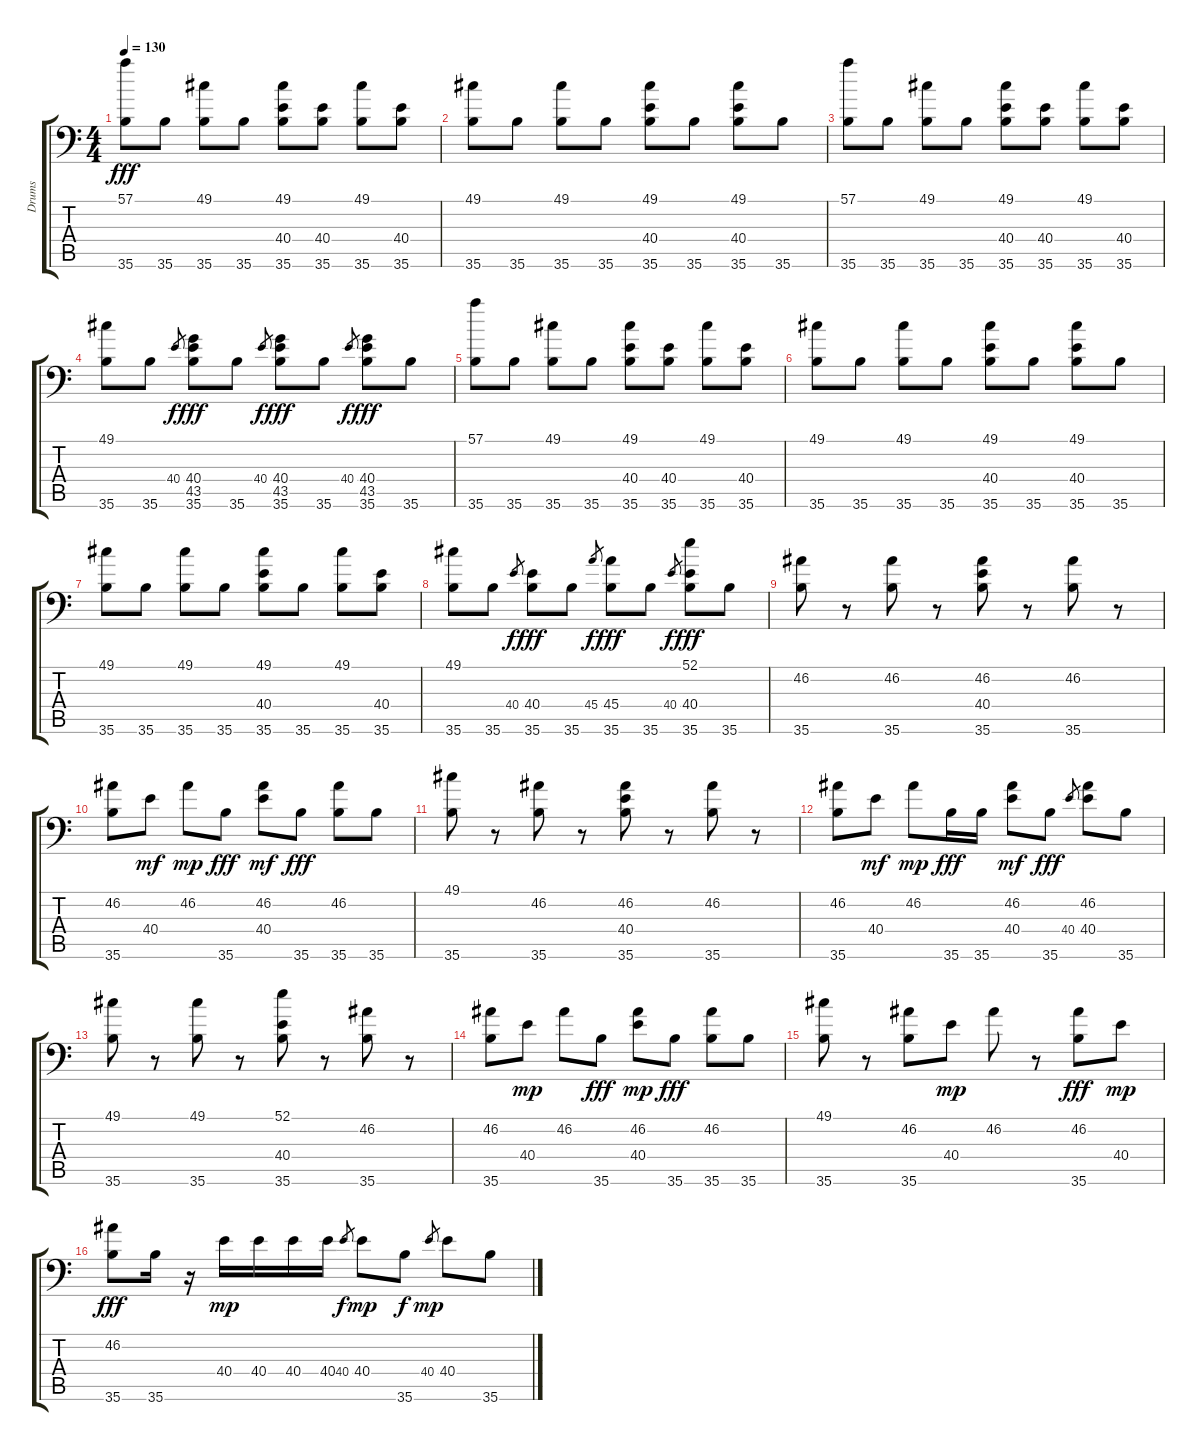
\track ("Drums" "Drums") {instrument acousticgrandpiano}
\staff {score tabs}
\tuning (C-1 C-1 C-1 C-1 C-1 C-1) {hide}
\ts (4 4)
\tempo 130
\clef f4
\ks c
(57.1 35.6).8{dy fff} 35.6.8 (49.1 35.6).8 35.6.8 (49.1 40.4 35.6).8 (40.4 35.6).8 (49.1 35.6).8 (40.4 35.6).8 |
(49.1 35.6).8 35.6.8 (49.1 35.6).8 35.6.8 (49.1 40.4 35.6).8 35.6.8 (49.1 40.4 35.6).8 35.6.8 |
(57.1 35.6).8 35.6.8 (49.1 35.6).8 35.6.8 (49.1 40.4 35.6).8 (40.4 35.6).8 (49.1 35.6).8 (40.4 35.6).8 |
(49.1 35.6).8 35.6.8 40.4.8{gr dy f} (40.4 43.5 35.6).8{dy fff} 35.6.8 40.4.8{gr dy f} (40.4 43.5 35.6).8{dy fff} 35.6.8 40.4.8{gr dy f} (40.4 43.5 35.6).8{dy fff} 35.6.8 |
(57.1 35.6).8 35.6.8 (49.1 35.6).8 35.6.8 (49.1 40.4 35.6).8 (40.4 35.6).8 (49.1 35.6).8 (40.4 35.6).8 |
(49.1 35.6).8 35.6.8 (49.1 35.6).8 35.6.8 (49.1 40.4 35.6).8 35.6.8 (49.1 40.4 35.6).8 35.6.8 |
(49.1 35.6).8 35.6.8 (49.1 35.6).8 35.6.8 (49.1 40.4 35.6).8 35.6.8 (49.1 35.6).8 (40.4 35.6).8 |
(49.1 35.6).8 35.6.8 40.4.8{gr dy f} (40.4 35.6).8{dy fff} 35.6.8 45.4.8{gr dy f} (45.4 35.6).8{dy fff} 35.6.8 40.4.8{gr dy f} (52.1 40.4 35.6).8{dy fff} 35.6.8 |
(46.2 35.6).8 r.8 (46.2 35.6).8 r.8 (46.2 40.4 35.6).8 r.8 (46.2 35.6).8 r.8 |
(46.2 35.6).8 40.4.8{dy mf} 46.2.8{dy mp} 35.6.8{dy fff} (46.2 40.4).8{dy mf} 35.6.8{dy fff} (46.2 35.6).8 35.6.8 |
(49.1 35.6).8 r.8 (46.2 35.6).8 r.8 (46.2 40.4 35.6).8 r.8 (46.2 35.6).8 r.8 |
(46.2 35.6).8 40.4.8{dy mf} 46.2.8{dy mp} 35.6.16{dy fff} 35.6.16 (46.2 40.4).8{dy mf} 35.6.8{dy fff} 40.4.8{gr} (46.2 40.4).8 35.6.8 |
(49.1 35.6).8 r.8 (49.1 35.6).8 r.8 (52.1 40.4 35.6).8 r.8 (46.2 35.6).8 r.8 |
(46.2 35.6).8 40.4.8{dy mp} 46.2.8 35.6.8{dy fff} (46.2 40.4).8{dy mp} 35.6.8{dy fff} (46.2 35.6).8 35.6.8 |
(49.1 35.6).8 r.8 (46.2 35.6).8 40.4.8{dy mp} 46.2.8 r.8 (46.2 35.6).8{dy fff} 40.4.8{dy mp} |
(46.2 35.6).8{dy fff} 35.6.16 r.16 40.4.16{dy mp} 40.4.16 40.4.16 40.4.16 40.4.8{gr dy f} 40.4.8{dy mp} 35.6.8{dy f} 40.4.8{gr dy mp} 40.4.8 35.6.8
